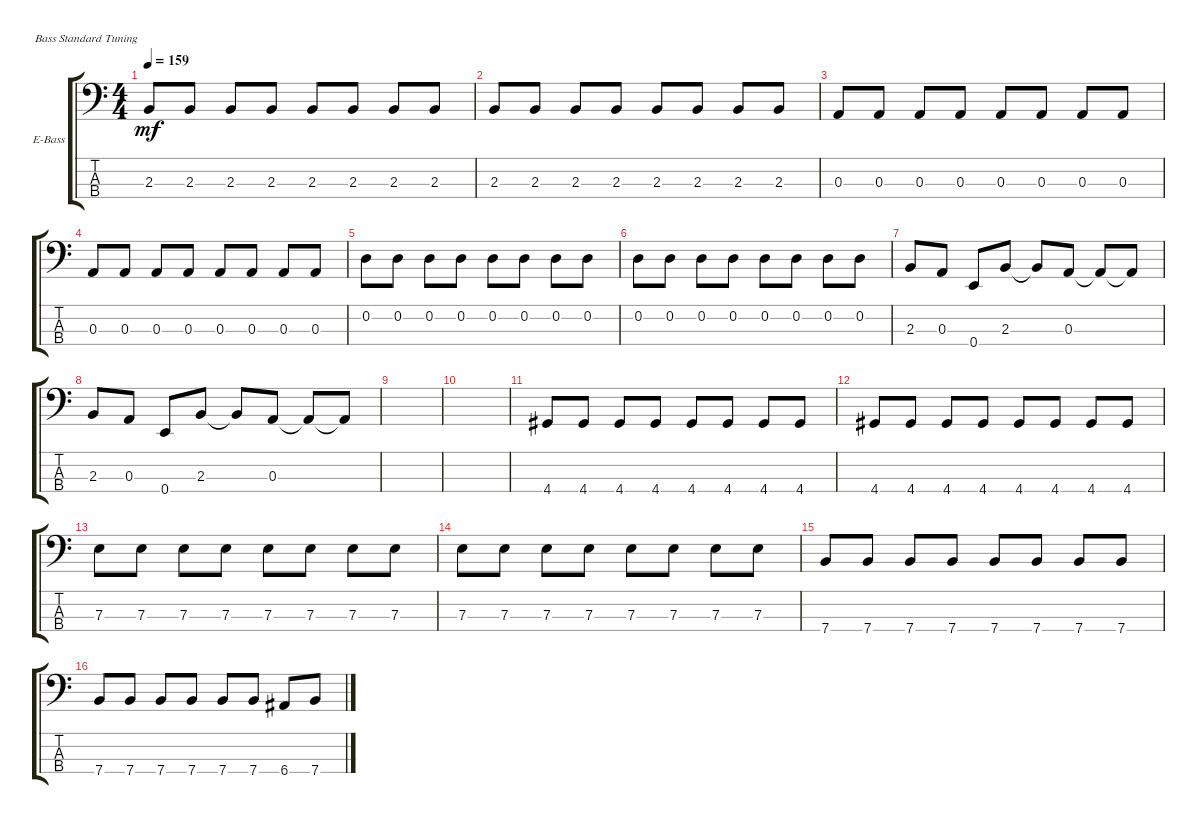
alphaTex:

\defaultSystemsLayout 4
\bracketExtendMode groupsimilarinstruments
\firstSystemTrackNameOrientation horizontal
\otherSystemsTrackNameOrientation horizontal
\track ("Electric Bass" "E-Bass") {instrument electricbassfinger}
\staff {score tabs}
\tuning (G2 D2 A1 E1)
\ts (4 4)
\tempo 159
\clef f4
\ks c
2.3.8{dy mf} 2.3.8 2.3.8 2.3.8 2.3.8 2.3.8 2.3.8 2.3.8 |
2.3.8 2.3.8 2.3.8 2.3.8 2.3.8 2.3.8 2.3.8 2.3.8 |
0.3.8 0.3.8 0.3.8 0.3.8 0.3.8 0.3.8 0.3.8 0.3.8 |
0.3.8 0.3.8 0.3.8 0.3.8 0.3.8 0.3.8 0.3.8 0.3.8 |
0.2.8 0.2.8 0.2.8 0.2.8 0.2.8 0.2.8 0.2.8 0.2.8 |
0.2.8 0.2.8 0.2.8 0.2.8 0.2.8 0.2.8 0.2.8 0.2.8 |
2.3.8 0.3.8 0.4.8 2.3.8 2.3{t}.8 0.3.8 0.3{t}.8 0.3{t}.8 |
2.3.8 0.3.8 0.4.8 2.3.8 2.3{t}.8 0.3.8 0.3{t}.8 0.3{t}.8 |
|
|
4.4.8 4.4.8 4.4.8 4.4.8 4.4.8 4.4.8 4.4.8 4.4.8 |
4.4.8 4.4.8 4.4.8 4.4.8 4.4.8 4.4.8 4.4.8 4.4.8 |
7.3.8 7.3.8 7.3.8 7.3.8 7.3.8 7.3.8 7.3.8 7.3.8 |
7.3.8 7.3.8 7.3.8 7.3.8 7.3.8 7.3.8 7.3.8 7.3.8 |
7.4.8 7.4.8 7.4.8 7.4.8 7.4.8 7.4.8 7.4.8 7.4.8 |
7.4.8 7.4.8 7.4.8 7.4.8 7.4.8 7.4.8 6.4.8 7.4.8
